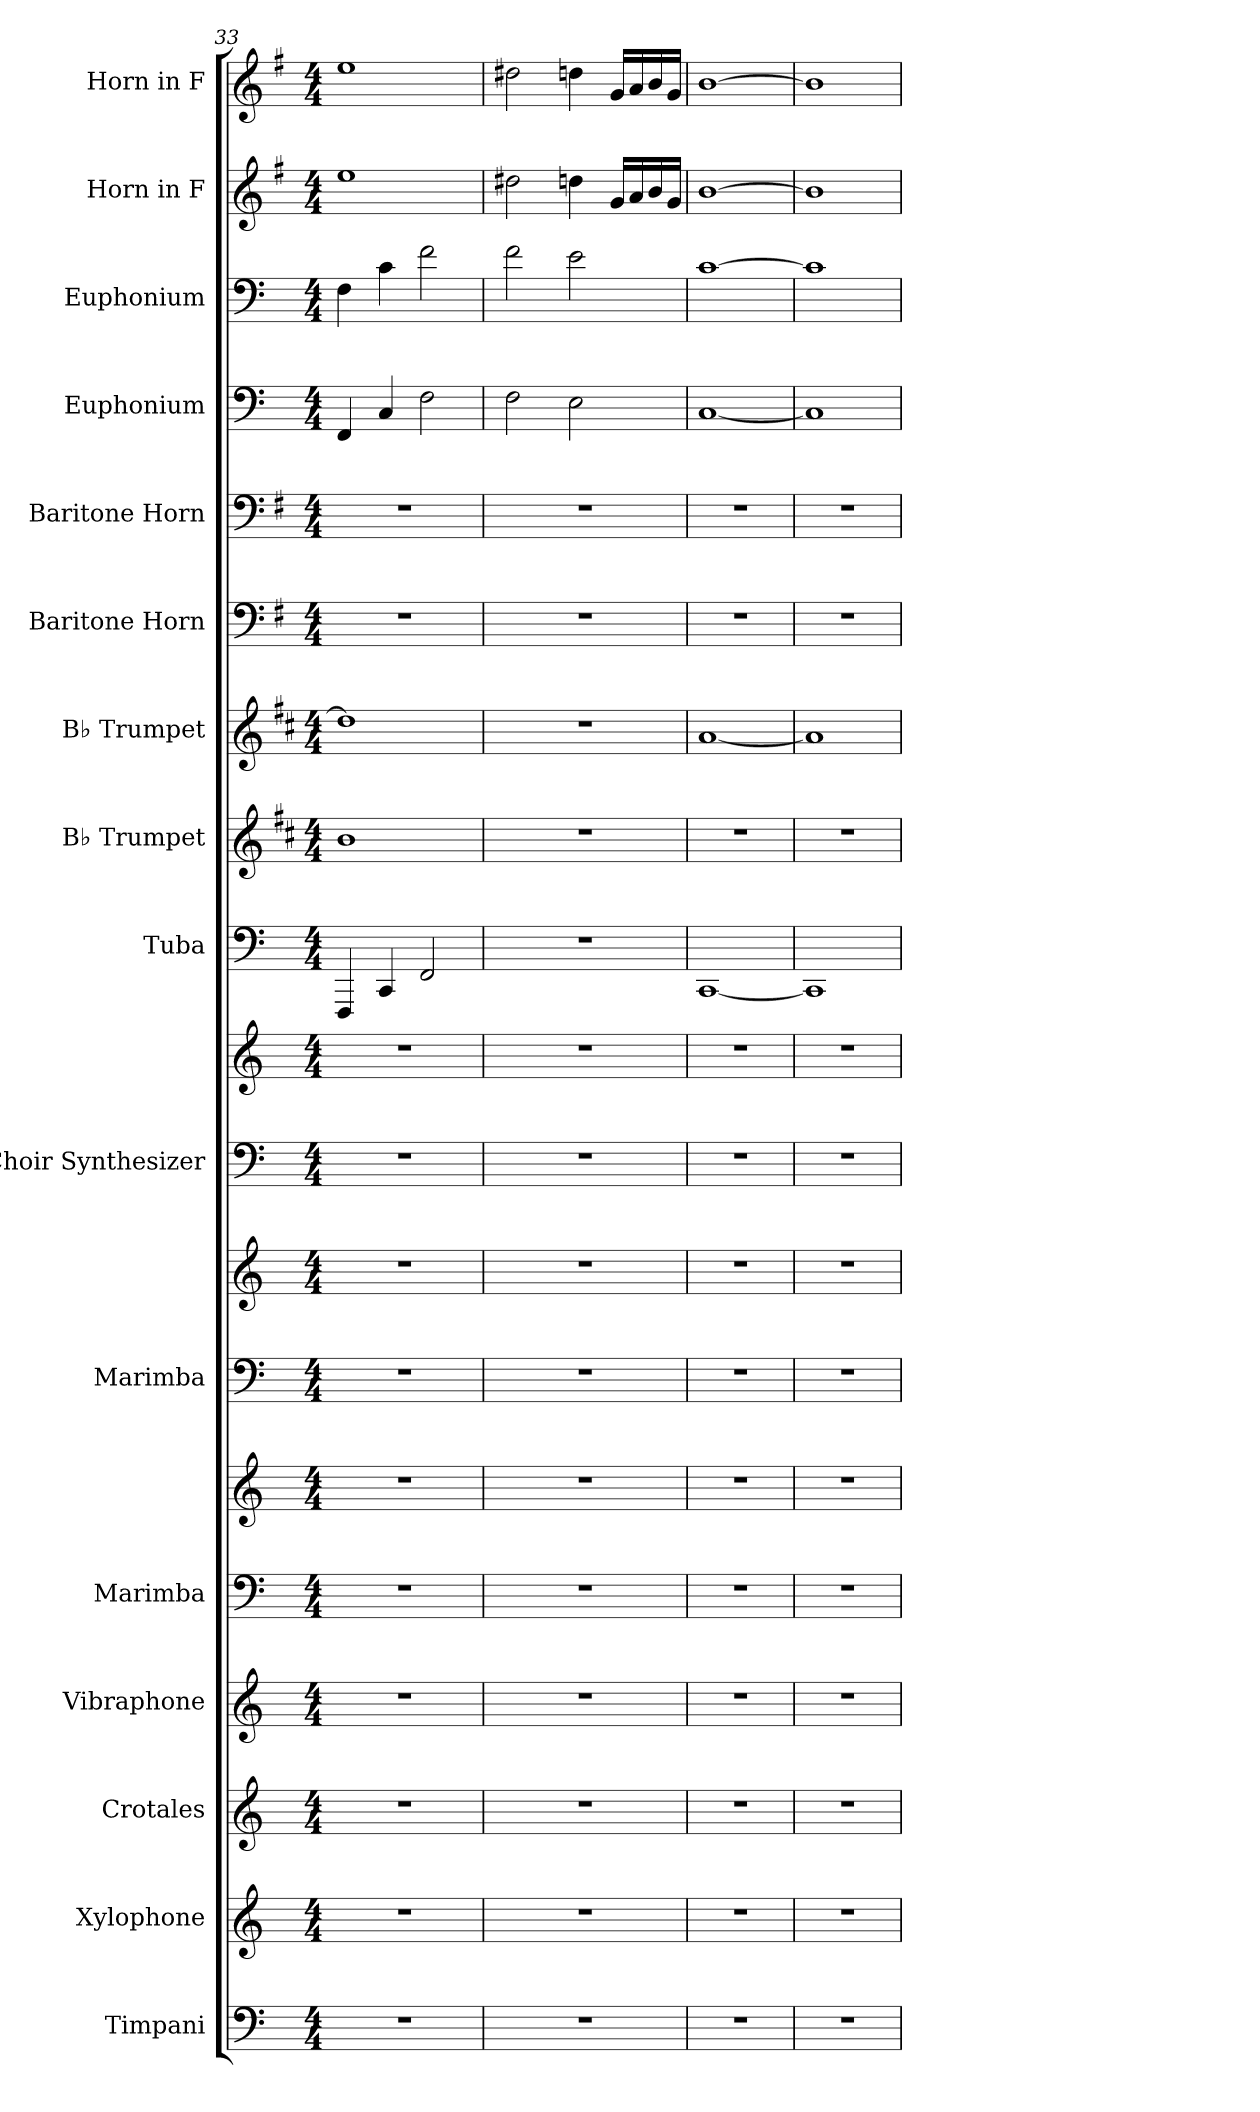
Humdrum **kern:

**kern	**kern	**kern	**kern	**kern	**kern	**kern	**kern	**kern	**kern	**kern	**kern	**kern	**kern	**kern	**kern	**kern	**kern	**kern
*part16	*part15	*part14	*part13	*part12	*part12	*part11	*part11	*part10	*part10	*part9	*part8	*part7	*part6	*part5	*part4	*part3	*part2	*part1
*staff19	*staff18	*staff17	*staff16	*staff15	*staff14	*staff13	*staff12	*staff11	*staff10	*staff9	*staff8	*staff7	*staff6	*staff5	*staff4	*staff3	*staff2	*staff1
*I"Timpani	*I"Xylophone	*I"Crotales	*I"Vibraphone	*I"Marimba	*	*I"Marimba	*	*I"Choir Synthesizer	*	*I"Tuba	*I"B♭ Trumpet	*I"B♭ Trumpet	*I"Baritone Horn	*I"Baritone Horn	*I"Euphonium	*I"Euphonium	*I"Horn in F	*I"Horn in F
*I'Timp.	*I'Xyl.	*I'Cro.	*I'Vib.	*I'Mrm.	*	*I'Mrm.	*	*I'Synth.	*	*I'Tba.	*I'B♭ Tpt.	*I'B♭ Tpt.	*I'Bar. Hn.	*I'Bar. Hn.	*I'Euph.	*I'Euph.	*	*
*clefF4	*clefG2	*clefG2	*clefG2	*clefF4	*clefG2	*clefF4	*clefG2	*clefF4	*clefG2	*clefF4	*clefG2	*clefG2	*clefF4	*clefF4	*clefF4	*clefF4	*clefG2	*clefG2
*	*ITrd-7c-12	*ITrd-14c-24	*	*	*	*	*	*	*	*	*ITrd1c2	*ITrd1c2	*ITrd4c7	*ITrd4c7	*	*	*ITrd4c7	*ITrd4c7
*k[]	*k[]	*k[]	*k[]	*k[]	*k[]	*k[]	*k[]	*k[]	*k[]	*k[]	*k[]	*k[]	*k[]	*k[]	*k[]	*k[]	*k[]	*k[]
*M4/4	*M4/4	*M4/4	*M4/4	*M4/4	*M4/4	*M4/4	*M4/4	*M4/4	*M4/4	*M4/4	*M4/4	*M4/4	*M4/4	*M4/4	*M4/4	*M4/4	*M4/4	*M4/4
=33	=33	=33	=33	=33	=33	=33	=33	=33	=33	=33	=33	=33	=33	=33	=33	=33	=33	=33
1r	1r	1r	1r	1r	1r	1r	1r	1r	1r	4FFF/	1a	1cc]	1r	1r	4FF/	4F\	1a	1a
.	.	.	.	.	.	.	.	.	.	4CC/	.	.	.	.	4C/	4c\	.	.
.	.	.	.	.	.	.	.	.	.	2FF/	.	.	.	.	2F\	2f\	.	.
=34	=34	=34	=34	=34	=34	=34	=34	=34	=34	=34	=34	=34	=34	=34	=34	=34	=34	=34
1r	1r	1r	1r	1r	1r	1r	1r	1r	1r	1r	1r	1r	1r	1r	2F\	2f\	2g#X\	2g#X\
.	.	.	.	.	.	.	.	.	.	.	.	.	.	.	2E\	2e\	4gn\	4gn\
.	.	.	.	.	.	.	.	.	.	.	.	.	.	.	.	.	16c/LL	16c/LL
.	.	.	.	.	.	.	.	.	.	.	.	.	.	.	.	.	16d/	16d/
.	.	.	.	.	.	.	.	.	.	.	.	.	.	.	.	.	16e/	16e/
.	.	.	.	.	.	.	.	.	.	.	.	.	.	.	.	.	16c/JJ	16c/JJ
=35	=35	=35	=35	=35	=35	=35	=35	=35	=35	=35	=35	=35	=35	=35	=35	=35	=35	=35
1r	1r	1r	1r	1r	1r	1r	1r	1r	1r	[1CC	1r	[1g	1r	1r	[1C	[1c	[1e	[1e
=36	=36	=36	=36	=36	=36	=36	=36	=36	=36	=36	=36	=36	=36	=36	=36	=36	=36	=36
1r	1r	1r	1r	1r	1r	1r	1r	1r	1r	1CC]	1r	1g]	1r	1r	1C]	1c]	1e]	1e]
=	=	=	=	=	=	=	=	=	=	=	=	=	=	=	=	=	=	=
*-	*-	*-	*-	*-	*-	*-	*-	*-	*-	*-	*-	*-	*-	*-	*-	*-	*-	*-
